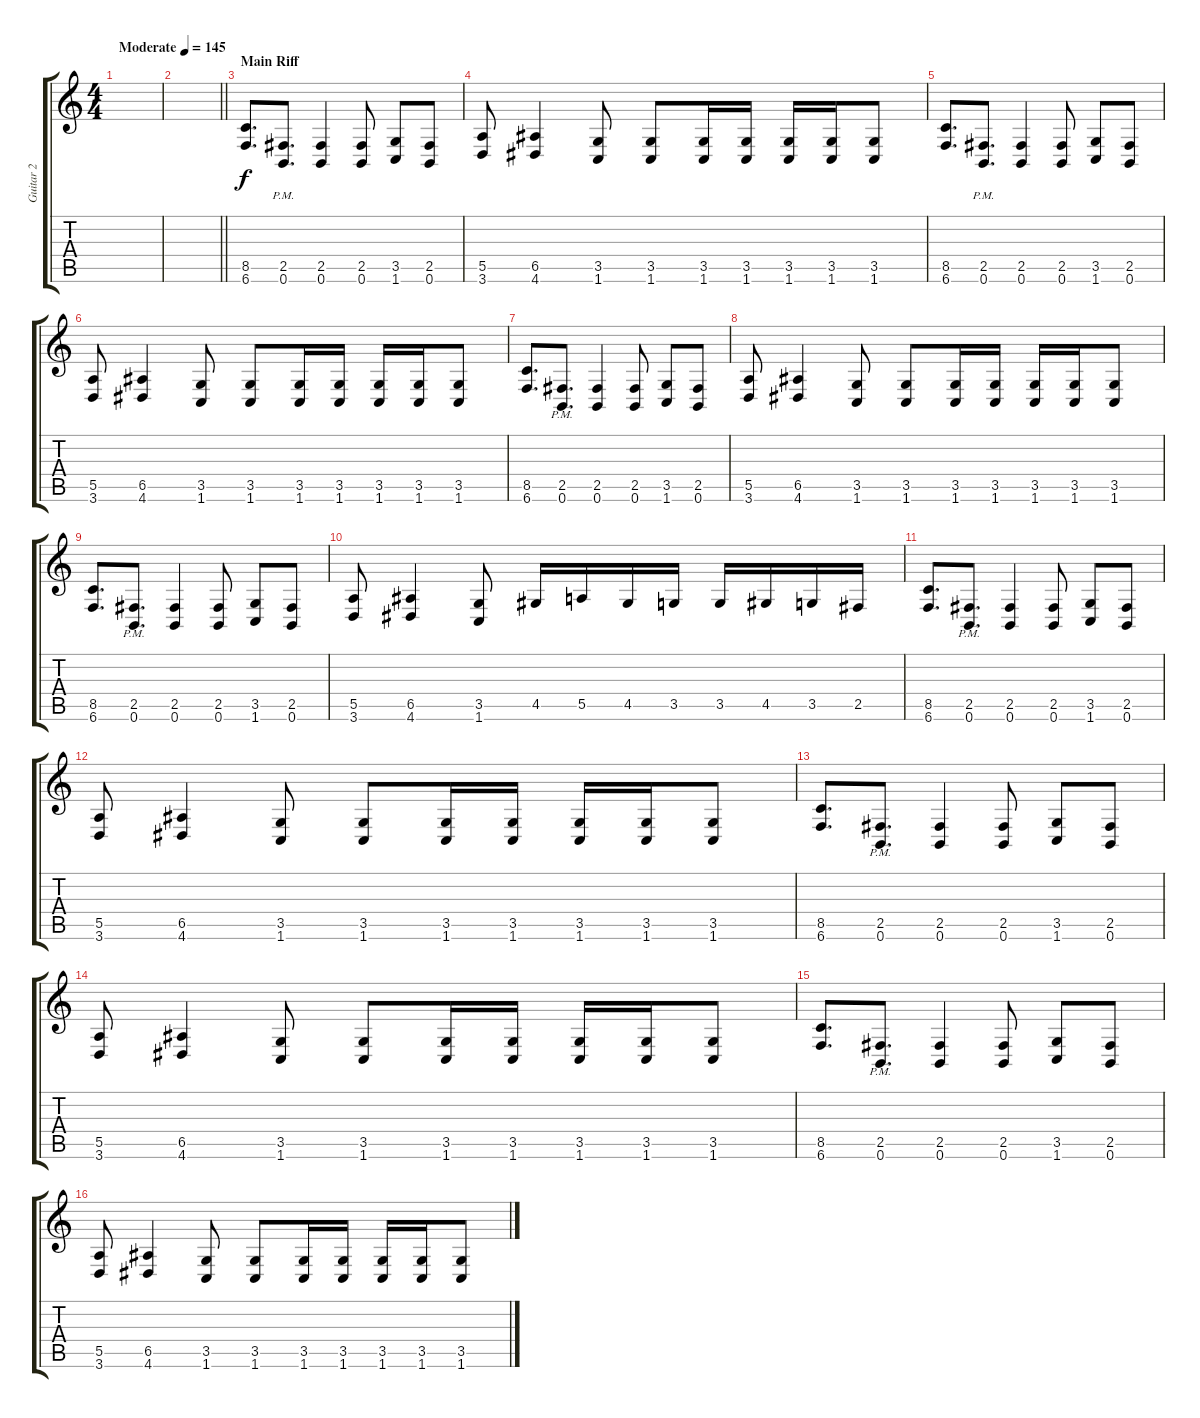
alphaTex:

\track ("Guitar 2" "Guitar 2") {instrument overdrivenguitar}
\staff {score tabs}
\tuning (B3 Gb3 D3 A2 E2 B1) {hide}
\ts (4 4)
\tempo (145 "Moderate")
\clef g2
\ks c
|
\barLineRight lightlight
|
\section ("" "Main Riff")
(8.5 6.6).8{d} (2.5{pm} 0.6).8{d} (2.5 0.6).4 (2.5 0.6).8 (3.5 1.6).8 (2.5 0.6).8 |
(5.5 3.6).8 (6.5 4.6).4 (3.5 1.6).8 (3.5 1.6).8 (3.5 1.6).16 (3.5 1.6).16 (3.5 1.6).16 (3.5 1.6).16 (3.5 1.6).8 |
(8.5 6.6).8{d} (2.5{pm} 0.6).8{d} (2.5 0.6).4 (2.5 0.6).8 (3.5 1.6).8 (2.5 0.6).8 |
(5.5 3.6).8 (6.5 4.6).4 (3.5 1.6).8 (3.5 1.6).8 (3.5 1.6).16 (3.5 1.6).16 (3.5 1.6).16 (3.5 1.6).16 (3.5 1.6).8 |
(8.5 6.6).8{d} (2.5{pm} 0.6).8{d} (2.5 0.6).4 (2.5 0.6).8 (3.5 1.6).8 (2.5 0.6).8 |
(5.5 3.6).8 (6.5 4.6).4 (3.5 1.6).8 (3.5 1.6).8 (3.5 1.6).16 (3.5 1.6).16 (3.5 1.6).16 (3.5 1.6).16 (3.5 1.6).8 |
(8.5 6.6).8{d} (2.5{pm} 0.6).8{d} (2.5 0.6).4 (2.5 0.6).8 (3.5 1.6).8 (2.5 0.6).8 |
(5.5 3.6).8 (6.5 4.6).4 (3.5 1.6).8 4.5.16 5.5.16 4.5.16 3.5.16 3.5.16 4.5.16 3.5.16 2.5.16 |
(8.5 6.6).8{d} (2.5{pm} 0.6).8{d} (2.5 0.6).4 (2.5 0.6).8 (3.5 1.6).8 (2.5 0.6).8 |
(5.5 3.6).8 (6.5 4.6).4 (3.5 1.6).8 (3.5 1.6).8 (3.5 1.6).16 (3.5 1.6).16 (3.5 1.6).16 (3.5 1.6).16 (3.5 1.6).8 |
(8.5 6.6).8{d} (2.5{pm} 0.6).8{d} (2.5 0.6).4 (2.5 0.6).8 (3.5 1.6).8 (2.5 0.6).8 |
(5.5 3.6).8 (6.5 4.6).4 (3.5 1.6).8 (3.5 1.6).8 (3.5 1.6).16 (3.5 1.6).16 (3.5 1.6).16 (3.5 1.6).16 (3.5 1.6).8 |
(8.5 6.6).8{d} (2.5{pm} 0.6).8{d} (2.5 0.6).4 (2.5 0.6).8 (3.5 1.6).8 (2.5 0.6).8 |
(5.5 3.6).8 (6.5 4.6).4 (3.5 1.6).8 (3.5 1.6).8 (3.5 1.6).16 (3.5 1.6).16 (3.5 1.6).16 (3.5 1.6).16 (3.5 1.6).8
